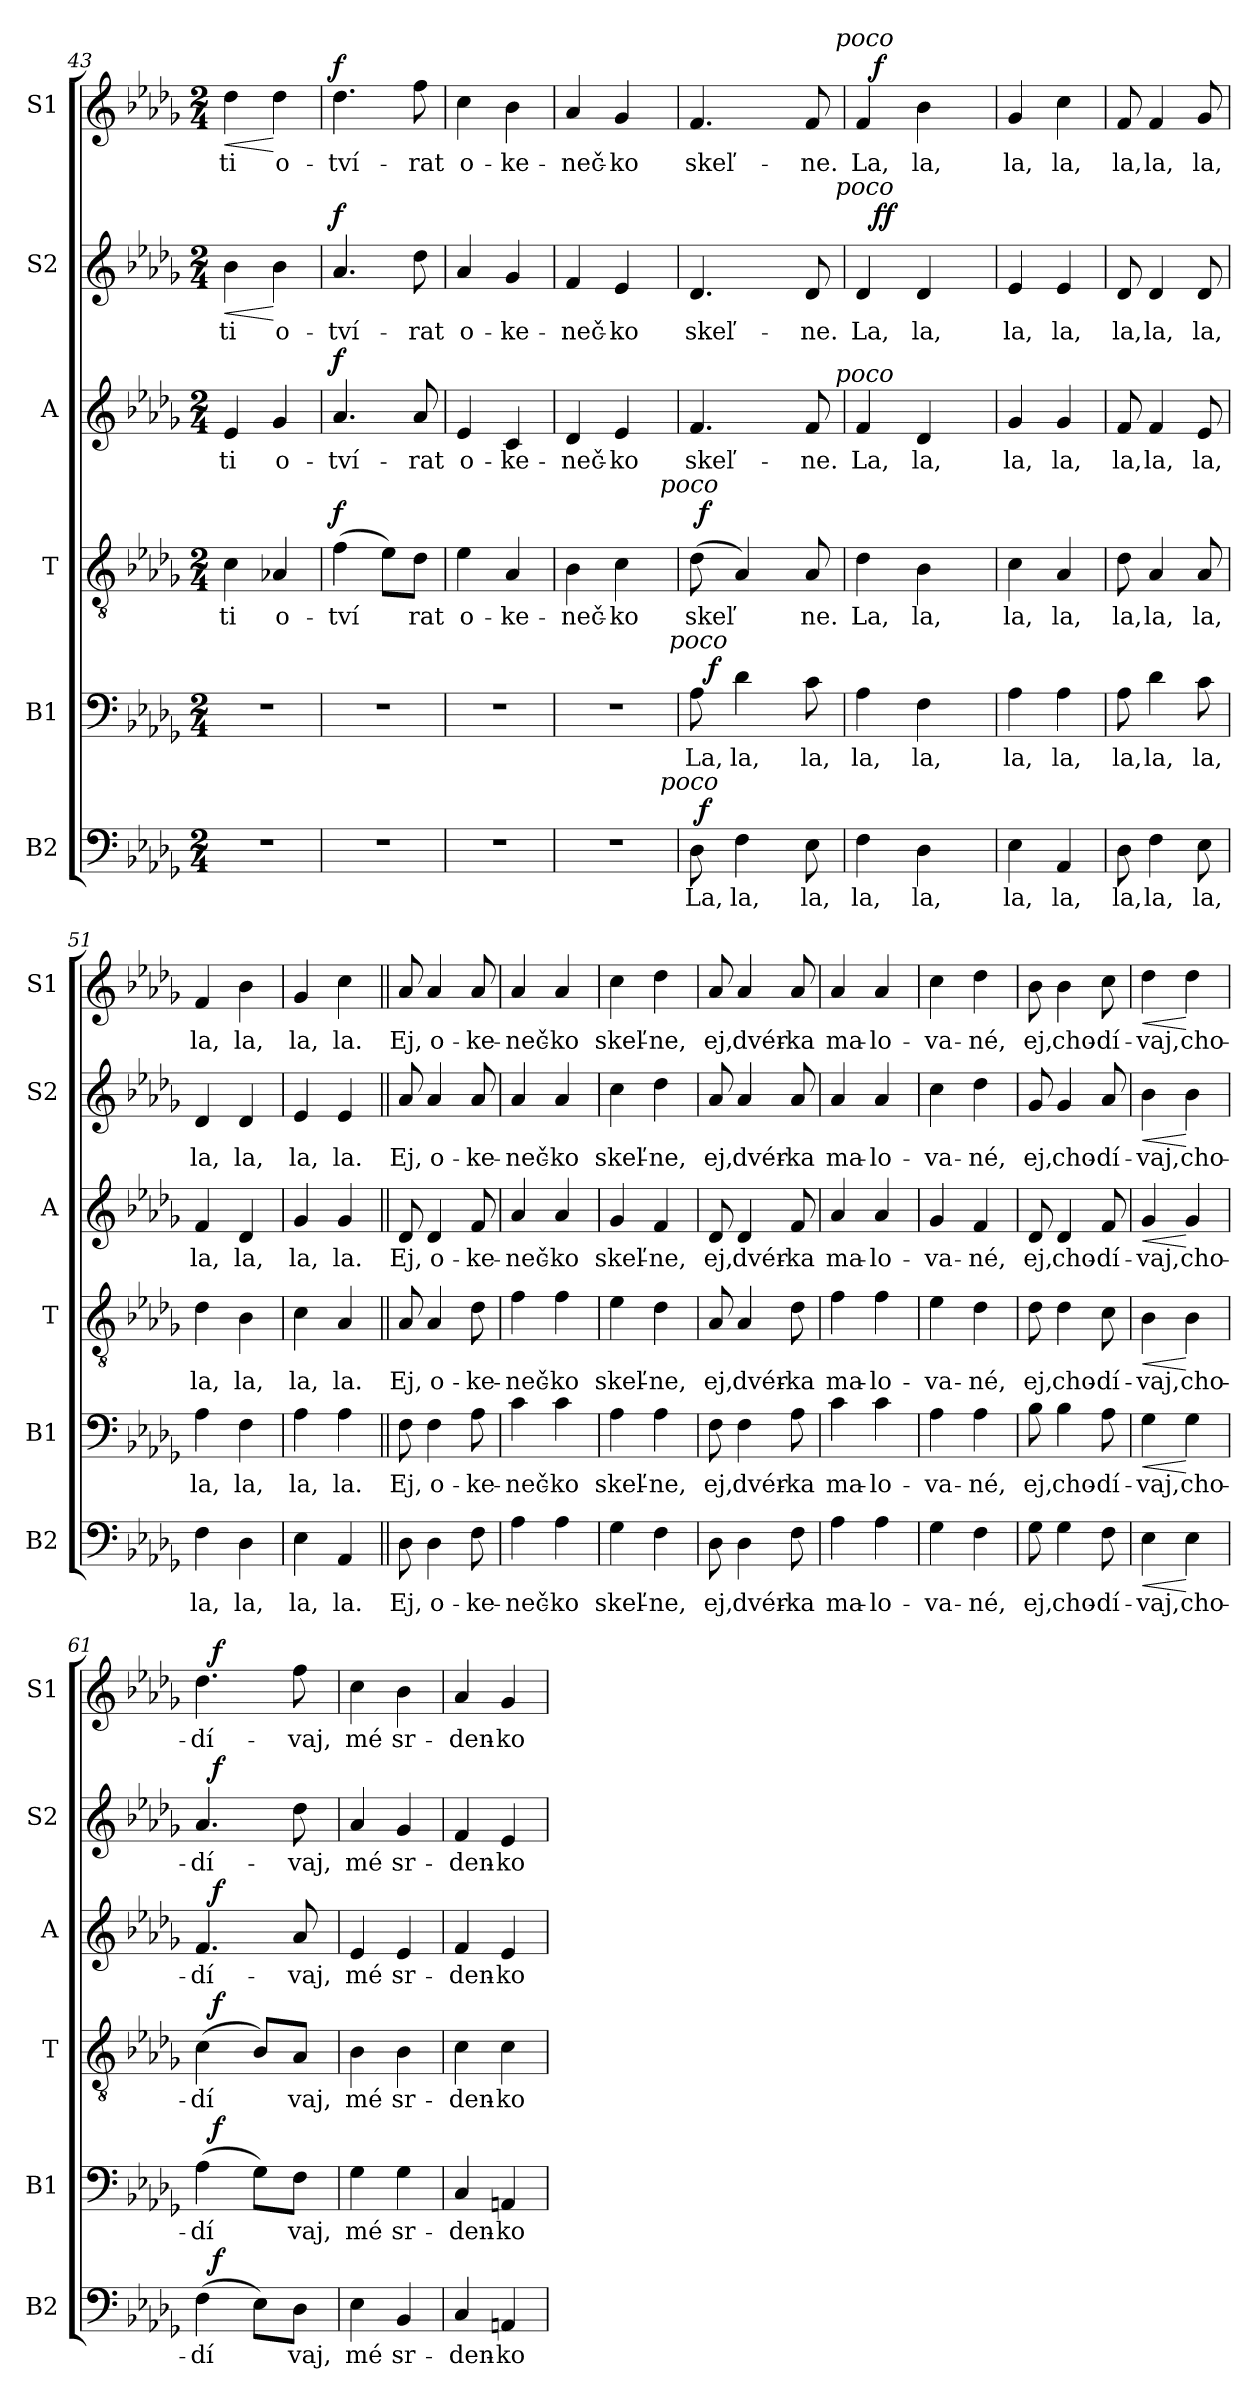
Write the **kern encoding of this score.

**kern	**text	**dynam	**kern	**text	**dynam	**kern	**text	**dynam	**kern	**text	**dynam	**kern	**text	**dynam	**kern	**text	**dynam
*part6	*part6	*part6	*part5	*part5	*part5	*part4	*part4	*part4	*part3	*part3	*part3	*part2	*part2	*part2	*part1	*part1	*part1
*staff6	*staff6	*staff6	*staff5	*staff5	*staff5	*staff4	*staff4	*staff4	*staff3	*staff3	*staff3	*staff2	*staff2	*staff2	*staff1	*staff1	*staff1
*I"B2	*	*	*I"B1	*	*	*I"T	*	*	*I"A	*	*	*I"S2	*	*	*I"S1	*	*
*I'B2	*	*	*I'B1	*	*	*I'T	*	*	*I'A	*	*	*I'S2	*	*	*I'S1	*	*
*clefF4	*	*	*clefF4	*	*	*clefGv2	*	*	*clefG2	*	*	*clefG2	*	*	*clefG2	*	*
*k[b-e-a-d-g-]	*	*	*k[b-e-a-d-g-]	*	*	*k[b-e-a-d-g-]	*	*	*k[b-e-a-d-g-]	*	*	*k[b-e-a-d-g-]	*	*	*k[b-e-a-d-g-]	*	*
*D-:	*	*	*D-:	*	*	*D-:	*	*	*D-:	*	*	*D-:	*	*	*D-:	*	*
*M2/4	*	*	*M2/4	*	*	*M2/4	*	*	*M2/4	*	*	*M2/4	*	*	*M2/4	*	*
=43	=43	=43	=43	=43	=43	=43	=43	=43	=43	=43	=43	=43	=43	=43	=43	=43	=43
!	!	!	!	!	!	!	!LO:LY:b:cj	!	!	!LO:LY:b:cj	!	!	!LO:LY:b:cj	!LO:HP:b	!	!LO:LY:b:cj	!LO:HP:b
2r	.	.	2r	.	.	4c\	ti	.	4e-/	ti	.	4b-\	ti	<	4dd-\	ti	<
!	!	!	!	!	!	!	!LO:LY:b:cj	!	!	!LO:LY:b:cj	!	!	!LO:LY:b:cj	!	!	!LO:LY:b:cj	!
.	.	.	.	.	.	4A-X/	o-	.	4g-/	o-	.	4b-\	o-	[	4dd-\	o-	[
=44	=44	=44	=44	=44	=44	=44	=44	=44	=44	=44	=44	=44	=44	=44	=44	=44	=44
!	!	!	!	!	!	!	!LO:LY:b:cj	!LO:DY:a	!	!LO:LY:b:cj	!LO:DY:a	!	!LO:LY:b:cj	!LO:DY:a	!	!LO:LY:b:cj	!LO:DY:a
2r	.	.	2r	.	.	(>4f\	-tví-	f	4.a-/	-tví-	f	4.a-/	-tví-	f	4.dd-\	-tví-	f
!	!	!	!	!	!	!	!LO:LY:b:cj	!	!	!	!	!	!	!	!	!	!
.	.	.	.	.	.	8e-\L)	--	.	.	.	.	.	.	.	.	.	.
!	!	!	!	!	!	!	!LO:LY:b:cj	!	!	!LO:LY:b:cj	!	!	!LO:LY:b:cj	!	!	!LO:LY:b:cj	!
.	.	.	.	.	.	8d-\J	-rat	.	8a-/	-rat	.	8dd-\	-rat	.	8ff\	-rat	.
!!LO:LB:g=z
=45	=45	=45	=45	=45	=45	=45	=45	=45	=45	=45	=45	=45	=45	=45	=45	=45	=45
!	!	!	!	!	!	!	!LO:LY:b:cj	!	!	!LO:LY:b:cj	!	!	!LO:LY:b:cj	!	!	!LO:LY:b:cj	!
2r	.	.	2r	.	.	4e-\	o-	.	4e-/	o-	.	4a-/	o-	.	4cc\	o-	.
!	!	!	!	!	!	!	!LO:LY:b:cj	!	!	!LO:LY:b:cj	!	!	!LO:LY:b:cj	!	!	!LO:LY:b:cj	!
.	.	.	.	.	.	4A-/	-ke-	.	4c/	-ke-	.	4g-/	-ke-	.	4b-\	-ke-	.
=46	=46	=46	=46	=46	=46	=46	=46	=46	=46	=46	=46	=46	=46	=46	=46	=46	=46
!	!	!	!	!	!	!	!LO:LY:b:cj	!	!	!LO:LY:b:cj	!	!	!LO:LY:b:cj	!	!	!LO:LY:b:cj	!
*^	*	*	*^	*	*	*^	*	*	*	*	*	*	*	*	*	*	*
2r	4...ryy	.	.	2r	4ryy	.	.	4B-\	4...ryy	-neč-	.	4d-/	-neč-	.	4f/	-neč-	.	4a-/	-neč-	.
!	!	!	!	!	!	!	!	!	!	!LO:LY:b:cj	!	!	!LO:LY:b:cj	!	!	!LO:LY:b:cj	!	!	!LO:LY:b:cj	!
.	.	.	.	.	8...ryy	.	.	4c\	.	-ko	.	4e-/	-ko	.	4e-/	-ko	.	4g-/	-ko	.
!	!	!	!	!	!	!	!	!	!LO:TX:a:i:t=poco	!	!	!	!	!	!	!	!	!	!	!
!	!LO:TX:a:i:t=poco	!	!	!	!	!	!	!	!	!	!	!	!	!	!	!	!	!	!	!
.	32ryy	.	.	.	.	.	.	.	32ryy	.	.	.	.	.	.	.	.	.	.	.
!	!	!	!	!	!LO:TX:a:i:t=poco	!	!	!	!	!	!	!	!	!	!	!	!	!	!	!
.	.	.	.	.	64ryy	.	.	.	.	.	.	.	.	.	.	.	.	.	.	.
=47	=47	=47	=47	=47	=47	=47	=47	=47	=47	=47	=47	=47	=47	=47	=47	=47	=47	=47	=47	=47
!	!	!LO:LY:b:cj	!	!	!	!LO:LY:b:cj	!	!	!	!LO:LY:b:cj	!	!	!LO:LY:b:cj	!	!	!LO:LY:b:cj	!	!	!LO:LY:b:cj	!
*	*	*	*	*	*	*	*	*	*	*	*	*^	*	*	*^	*	*	*^	*	*
8D-\	64ryy	La,	.	8A-\	32ryy	La,	.	(>8d-\	64ryy	skeľ-	.	4.f/	4ryy	skeľ-	.	4.d-/	4ryy	skeľ-	.	4.f/	4ryy	skeľ-	.
!	!	!	!LO:DY:a	!	!	!	!	!	!	!	!LO:DY:a	!	!	!	!	!	!	!	!	!	!	!	!
.	4ryy	.	f	.	.	.	.	.	4ryy	.	f	.	.	.	.	.	.	.	.	.	.	.	.
!	!	!	!	!	!	!	!LO:DY:a	!	!	!	!	!	!	!	!	!	!	!	!	!	!	!	!
.	.	.	.	.	4...ryy	.	f	.	.	.	.	.	.	.	.	.	.	.	.	.	.	.	.
!	!	!LO:LY:b:cj	!	!	!	!LO:LY:b:cj	!	!	!	!LO:LY:b:cj	!	!	!	!	!	!	!	!	!	!	!	!	!
4F\	.	la,	.	4d-\	.	la,	.	4A-/)	.	--	.	.	.	.	.	.	.	.	.	.	.	.	.
.	.	.	.	.	.	.	.	.	.	.	.	.	8...ryy	.	.	.	8...ryy	.	.	.	8...ryy	.	.
.	8...ryy	.	.	.	.	.	.	.	8...ryy	.	.	.	.	.	.	.	.	.	.	.	.	.	.
!	!	!LO:LY:b:cj	!	!	!	!LO:LY:b:cj	!	!	!	!LO:LY:b:cj	!	!	!	!LO:LY:b:cj	!	!	!	!LO:LY:b:cj	!	!	!	!LO:LY:b:cj	!
8E-\	.	la,	.	8c\	.	la,	.	8A-/	.	-ne.	.	8f/	.	-ne.	.	8d-/	.	-ne.	.	8f/	.	-ne.	.
!	!	!	!	!	!	!	!	!	!	!	!	!	!	!	!	!	!	!	!	!	!LO:TX:a:i:t=poco	!	!
!	!	!	!	!	!	!	!	!	!	!	!	!	!	!	!	!	!LO:TX:a:i:t=poco	!	!	!	!	!	!
!	!	!	!	!	!	!	!	!	!	!	!	!	!LO:TX:a:i:t=poco	!	!	!	!	!	!	!	!	!	!
.	.	.	.	.	.	.	.	.	.	.	.	.	64ryy	.	.	.	64ryy	.	.	.	64ryy	.	.
=48	=48	=48	=48	=48	=48	=48	=48	=48	=48	=48	=48	=48	=48	=48	=48	=48	=48	=48	=48	=48	=48	=48	=48
!	!	!LO:LY:b:cj	!	!	!	!LO:LY:b:cj	!	!	!	!LO:LY:b:cj	!	!	!	!LO:LY:b:cj	!	!	!	!LO:LY:b:cj	!	!	!	!LO:LY:b:cj	!
*v	*v	*	*	*	*	*	*	*v	*v	*	*	*v	*v	*	*	*	*	*	*	*	*	*	*
*	*	*	*v	*v	*	*	*	*	*	*	*	*	*	*	*	*	*	*	*	*
4F\	la,	.	4A-\	la,	.	4d-\	La,	.	4f/	La,	.	4d-/	32.ryy	La,	.	4f/	32.ryy	La,	.
!	!	!	!	!	!	!	!	!	!	!	!	!	!	!	!LO:DY:a	!	!	!	!
!	!	!	!	!	!	!	!	!	!	!	!	!	!	!	!LO:DY:n=1:b	!	!	!	!LO:DY:a
.	.	.	.	.	.	.	.	.	.	.	.	.	4ryy	.	f f	.	4ryy	.	f
!	!LO:LY:b:cj	!	!	!LO:LY:b:cj	!	!	!LO:LY:b:cj	!	!	!LO:LY:b:cj	!	!	!	!LO:LY:b:cj	!	!	!	!LO:LY:b:cj	!
4D-\	la,	.	4F\	la,	.	4B-\	la,	.	4d-/	la,	.	4d-/	.	la,	.	4b-\	.	la,	.
.	.	.	.	.	.	.	.	.	.	.	.	.	8ryy	.	.	.	8ryy	.	.
.	.	.	.	.	.	.	.	.	.	.	.	.	16ryy	.	.	.	16ryy	.	.
.	.	.	.	.	.	.	.	.	.	.	.	.	64ryy	.	.	.	64ryy	.	.
=49	=49	=49	=49	=49	=49	=49	=49	=49	=49	=49	=49	=49	=49	=49	=49	=49	=49	=49	=49
!	!LO:LY:b:cj	!	!	!LO:LY:b:cj	!	!	!LO:LY:b:cj	!	!	!LO:LY:b:cj	!	!	!	!LO:LY:b:cj	!	!	!	!LO:LY:b:cj	!
*	*	*	*	*	*	*	*	*	*	*	*	*v	*v	*	*	*	*	*	*
*	*	*	*	*	*	*	*	*	*	*	*	*	*	*	*v	*v	*	*
4E-\	la,	.	4A-\	la,	.	4c\	la,	.	4g-/	la,	.	4e-/	la,	.	4g-/	la,	.
!	!LO:LY:b:cj	!	!	!LO:LY:b:cj	!	!	!LO:LY:b:cj	!	!	!LO:LY:b:cj	!	!	!LO:LY:b:cj	!	!	!LO:LY:b:cj	!
4AA-/	la,	.	4A-\	la,	.	4A-/	la,	.	4g-/	la,	.	4e-/	la,	.	4cc\	la,	.
=50	=50	=50	=50	=50	=50	=50	=50	=50	=50	=50	=50	=50	=50	=50	=50	=50	=50
!	!LO:LY:b:cj	!	!	!LO:LY:b:cj	!	!	!LO:LY:b:cj	!	!	!LO:LY:b:cj	!	!	!LO:LY:b:cj	!	!	!LO:LY:b:cj	!
8D-\	la,	.	8A-\	la,	.	8d-\	la,	.	8f/	la,	.	8d-/	la,	.	8f/	la,	.
!	!LO:LY:b:cj	!	!	!LO:LY:b:cj	!	!	!LO:LY:b:cj	!	!	!LO:LY:b:cj	!	!	!LO:LY:b:cj	!	!	!LO:LY:b:cj	!
4F\	la,	.	4d-\	la,	.	4A-/	la,	.	4f/	la,	.	4d-/	la,	.	4f/	la,	.
!	!LO:LY:b:cj	!	!	!LO:LY:b:cj	!	!	!LO:LY:b:cj	!	!	!LO:LY:b:cj	!	!	!LO:LY:b:cj	!	!	!LO:LY:b:cj	!
8E-\	la,	.	8c\	la,	.	8A-/	la,	.	8e-/	la,	.	8d-/	la,	.	8g-/	la,	.
=51	=51	=51	=51	=51	=51	=51	=51	=51	=51	=51	=51	=51	=51	=51	=51	=51	=51
!	!LO:LY:b:cj	!	!	!LO:LY:b:cj	!	!	!LO:LY:b:cj	!	!	!LO:LY:b:cj	!	!	!LO:LY:b:cj	!	!	!LO:LY:b:cj	!
4F\	la,	.	4A-\	la,	.	4d-\	la,	.	4f/	la,	.	4d-/	la,	.	4f/	la,	.
!	!LO:LY:b:cj	!	!	!LO:LY:b:cj	!	!	!LO:LY:b:cj	!	!	!LO:LY:b:cj	!	!	!LO:LY:b:cj	!	!	!LO:LY:b:cj	!
4D-\	la,	.	4F\	la,	.	4B-\	la,	.	4d-/	la,	.	4d-/	la,	.	4b-\	la,	.
!!LO:PB:g=z
=52	=52	=52	=52	=52	=52	=52	=52	=52	=52	=52	=52	=52	=52	=52	=52	=52	=52
!	!LO:LY:b:cj	!	!	!LO:LY:b:cj	!	!	!LO:LY:b:cj	!	!	!LO:LY:b:cj	!	!	!LO:LY:b:cj	!	!	!LO:LY:b:cj	!
4E-\	la,	.	4A-\	la,	.	4c\	la,	.	4g-/	la,	.	4e-/	la,	.	4g-/	la,	.
!	!LO:LY:b:cj	!	!	!LO:LY:b:cj	!	!	!LO:LY:b:cj	!	!	!LO:LY:b:cj	!	!	!LO:LY:b:cj	!	!	!LO:LY:b:cj	!
4AA-/	la.	.	4A-\	la.	.	4A-/	la.	.	4g-/	la.	.	4e-/	la.	.	4cc\	la.	.
=53||	=53||	=53||	=53||	=53||	=53||	=53||	=53||	=53||	=53||	=53||	=53||	=53||	=53||	=53||	=53||	=53||	=53||
!	!LO:LY:b:cj	!	!	!LO:LY:b:cj	!	!	!LO:LY:b:cj	!	!	!LO:LY:b:cj	!	!	!LO:LY:b:cj	!	!	!LO:LY:b:cj	!
8D-\	Ej,	.	8F\	Ej,	.	8A-/	Ej,	.	8d-/	Ej,	.	8a-/	Ej,	.	8a-/	Ej,	.
!	!LO:LY:b:cj	!	!	!LO:LY:b:cj	!	!	!LO:LY:b:cj	!	!	!LO:LY:b:cj	!	!	!LO:LY:b:cj	!	!	!LO:LY:b:cj	!
4D-\	o-	.	4F\	o-	.	4A-/	o-	.	4d-/	o-	.	4a-/	o-	.	4a-/	o-	.
!	!LO:LY:b:cj	!	!	!LO:LY:b:cj	!	!	!LO:LY:b:cj	!	!	!LO:LY:b:cj	!	!	!LO:LY:b:cj	!	!	!LO:LY:b:cj	!
8F\	-ke-	.	8A-\	-ke-	.	8d-\	-ke-	.	8f/	-ke-	.	8a-/	-ke-	.	8a-/	-ke-	.
=54	=54	=54	=54	=54	=54	=54	=54	=54	=54	=54	=54	=54	=54	=54	=54	=54	=54
!	!LO:LY:b:cj	!	!	!LO:LY:b:cj	!	!	!LO:LY:b:cj	!	!	!LO:LY:b:cj	!	!	!LO:LY:b:cj	!	!	!LO:LY:b:cj	!
4A-\	-neč-	.	4c\	-neč-	.	4f\	-neč-	.	4a-/	-neč-	.	4a-/	-neč-	.	4a-/	-neč-	.
!	!LO:LY:b:cj	!	!	!LO:LY:b:cj	!	!	!LO:LY:b:cj	!	!	!LO:LY:b:cj	!	!	!LO:LY:b:cj	!	!	!LO:LY:b:cj	!
4A-\	-ko	.	4c\	-ko	.	4f\	-ko	.	4a-/	-ko	.	4a-/	-ko	.	4a-/	-ko	.
=55	=55	=55	=55	=55	=55	=55	=55	=55	=55	=55	=55	=55	=55	=55	=55	=55	=55
!	!LO:LY:b:cj	!	!	!LO:LY:b:cj	!	!	!LO:LY:b:cj	!	!	!LO:LY:b:cj	!	!	!LO:LY:b:cj	!	!	!LO:LY:b:cj	!
4G-\	skeľ-	.	4A-\	skeľ-	.	4e-\	skeľ-	.	4g-/	skeľ-	.	4cc\	skeľ-	.	4cc\	skeľ-	.
!	!LO:LY:b:cj	!	!	!LO:LY:b:cj	!	!	!LO:LY:b:cj	!	!	!LO:LY:b:cj	!	!	!LO:LY:b:cj	!	!	!LO:LY:b:cj	!
4F\	-ne,	.	4A-\	-ne,	.	4d-\	-ne,	.	4f/	-ne,	.	4dd-\	-ne,	.	4dd-\	-ne,	.
=56	=56	=56	=56	=56	=56	=56	=56	=56	=56	=56	=56	=56	=56	=56	=56	=56	=56
!	!LO:LY:b:cj	!	!	!LO:LY:b:cj	!	!	!LO:LY:b:cj	!	!	!LO:LY:b:cj	!	!	!LO:LY:b:cj	!	!	!LO:LY:b:cj	!
8D-\	ej,	.	8F\	ej,	.	8A-/	ej,	.	8d-/	ej,	.	8a-/	ej,	.	8a-/	ej,	.
!	!LO:LY:b:cj	!	!	!LO:LY:b:cj	!	!	!LO:LY:b:cj	!	!	!LO:LY:b:cj	!	!	!LO:LY:b:cj	!	!	!LO:LY:b:cj	!
4D-\	dvér-	.	4F\	dvér-	.	4A-/	dvér-	.	4d-/	dvér-	.	4a-/	dvér-	.	4a-/	dvér-	.
!	!LO:LY:b:cj	!	!	!LO:LY:b:cj	!	!	!LO:LY:b:cj	!	!	!LO:LY:b:cj	!	!	!LO:LY:b:cj	!	!	!LO:LY:b:cj	!
8F\	-ka	.	8A-\	-ka	.	8d-\	-ka	.	8f/	-ka	.	8a-/	-ka	.	8a-/	-ka	.
=57	=57	=57	=57	=57	=57	=57	=57	=57	=57	=57	=57	=57	=57	=57	=57	=57	=57
!	!LO:LY:b:cj	!	!	!LO:LY:b:cj	!	!	!LO:LY:b:cj	!	!	!LO:LY:b:cj	!	!	!LO:LY:b:cj	!	!	!LO:LY:b:cj	!
4A-\	ma-	.	4c\	ma-	.	4f\	ma-	.	4a-/	ma-	.	4a-/	ma-	.	4a-/	ma-	.
!	!LO:LY:b:cj	!	!	!LO:LY:b:cj	!	!	!LO:LY:b:cj	!	!	!LO:LY:b:cj	!	!	!LO:LY:b:cj	!	!	!LO:LY:b:cj	!
4A-\	-lo-	.	4c\	-lo-	.	4f\	-lo-	.	4a-/	-lo-	.	4a-/	-lo-	.	4a-/	-lo-	.
=58	=58	=58	=58	=58	=58	=58	=58	=58	=58	=58	=58	=58	=58	=58	=58	=58	=58
!	!LO:LY:b:cj	!	!	!LO:LY:b:cj	!	!	!LO:LY:b:cj	!	!	!LO:LY:b:cj	!	!	!LO:LY:b:cj	!	!	!LO:LY:b:cj	!
4G-\	-va-	.	4A-\	-va-	.	4e-\	-va-	.	4g-/	-va-	.	4cc\	-va-	.	4cc\	-va-	.
!	!LO:LY:b:cj	!	!	!LO:LY:b:cj	!	!	!LO:LY:b:cj	!	!	!LO:LY:b:cj	!	!	!LO:LY:b:cj	!	!	!LO:LY:b:cj	!
4F\	-né,	.	4A-\	-né,	.	4d-\	-né,	.	4f/	-né,	.	4dd-\	-né,	.	4dd-\	-né,	.
!!LO:PB:g=z
=59	=59	=59	=59	=59	=59	=59	=59	=59	=59	=59	=59	=59	=59	=59	=59	=59	=59
!	!LO:LY:b:cj	!	!	!LO:LY:b:cj	!	!	!LO:LY:b:cj	!	!	!LO:LY:b:cj	!	!	!LO:LY:b:cj	!	!	!LO:LY:b:cj	!
8G-\	ej,	.	8B-\	ej,	.	8d-\	ej,	.	8d-/	ej,	.	8g-/	ej,	.	8b-\	ej,	.
!	!LO:LY:b:cj	!	!	!LO:LY:b:cj	!	!	!LO:LY:b:cj	!	!	!LO:LY:b:cj	!	!	!LO:LY:b:cj	!	!	!LO:LY:b:cj	!
4G-\	cho-	.	4B-\	cho-	.	4d-\	cho-	.	4d-/	cho-	.	4g-/	cho-	.	4b-\	cho-	.
!	!LO:LY:b:cj	!	!	!LO:LY:b:cj	!	!	!LO:LY:b:cj	!	!	!LO:LY:b:cj	!	!	!LO:LY:b:cj	!	!	!LO:LY:b:cj	!
8F\	-dí-	.	8A-\	-dí-	.	8c\	-dí-	.	8f/	-dí-	.	8a-/	-dí-	.	8cc\	-dí-	.
=60	=60	=60	=60	=60	=60	=60	=60	=60	=60	=60	=60	=60	=60	=60	=60	=60	=60
!	!LO:LY:b:cj	!LO:HP:b	!	!LO:LY:b:cj	!LO:HP:b	!	!LO:LY:b:cj	!LO:HP:b	!	!LO:LY:b:cj	!LO:HP:b	!	!LO:LY:b:cj	!LO:HP:b	!	!LO:LY:b:cj	!LO:HP:b
4E-\	-vaj,	<	4G-\	-vaj,	<	4B-\	-vaj,	<	4g-/	-vaj,	<	4b-\	-vaj,	<	4dd-\	-vaj,	<
!	!LO:LY:b:cj	!	!	!LO:LY:b:cj	!	!	!LO:LY:b:cj	!	!	!LO:LY:b:cj	!	!	!LO:LY:b:cj	!	!	!LO:LY:b:cj	!
4E-\	cho-	[	4G-\	cho-	[	4B-\	cho-	[	4g-/	cho-	[	4b-\	cho-	[	4dd-\	cho-	[
=61	=61	=61	=61	=61	=61	=61	=61	=61	=61	=61	=61	=61	=61	=61	=61	=61	=61
!	!	!	!	!	!	!	!	!	!	!	!	!LO:TX:a:i:t=più	!	!	!	!	!
!	!	!	!	!	!	!	!	!	!LO:TX:a:i:t=più	!	!	!	!	!	!	!	!
!	!	!	!	!	!	!LO:TX:a:i:t=più	!	!	!	!	!	!	!	!	!	!	!
!	!	!	!LO:TX:a:i:t=più	!	!	!	!	!	!	!	!	!	!	!	!	!	!
!LO:TX:a:i:t=più	!	!	!	!	!	!	!	!	!	!	!	!	!	!	!	!	!
!	!LO:LY:b:cj	!	!	!LO:LY:b:cj	!	!	!LO:LY:b:cj	!	!	!LO:LY:b:cj	!	!	!LO:LY:b:cj	!	!	!LO:LY:b:cj	!
*^	*	*	*^	*	*	*^	*	*	*^	*	*	*^	*	*	*^	*	*
(>4F\	32.ryy	-dí-	.	(>4A-\	32.ryy	-dí-	.	(>4c\	32.ryy	-dí-	.	4.f/	32.ryy	-dí-	.	4.a-/	32.ryy	-dí-	.	4.dd-\	32.ryy	-dí-	.
!	!	!	!LO:DY:a	!	!	!	!LO:DY:a	!	!	!	!LO:DY:a	!	!	!	!LO:DY:a	!	!	!	!LO:DY:a	!	!	!	!LO:DY:a
.	4ryy	.	f	.	4ryy	.	f	.	4ryy	.	f	.	4ryy	.	f	.	4ryy	.	f	.	4ryy	.	f
!	!	!LO:LY:b:cj	!	!	!	!LO:LY:b:cj	!	!	!	!LO:LY:b:cj	!	!	!	!	!	!	!	!	!	!	!	!	!
8E-\L)	.	--	.	8G-\L)	.	--	.	8B-/L)	.	--	.	.	.	.	.	.	.	.	.	.	.	.	.
.	8ryy	.	.	.	8ryy	.	.	.	8ryy	.	.	.	8ryy	.	.	.	8ryy	.	.	.	8ryy	.	.
!	!	!LO:LY:b:cj	!	!	!	!LO:LY:b:cj	!	!	!	!LO:LY:b:cj	!	!	!	!LO:LY:b:cj	!	!	!	!LO:LY:b:cj	!	!	!	!LO:LY:b:cj	!
8D-\J	.	-vaj,	.	8F\J	.	-vaj,	.	8A-/J	.	-vaj,	.	8a-/	.	-vaj,	.	8dd-\	.	-vaj,	.	8ff\	.	-vaj,	.
.	16ryy	.	.	.	16ryy	.	.	.	16ryy	.	.	.	16ryy	.	.	.	16ryy	.	.	.	16ryy	.	.
.	64ryy	.	.	.	64ryy	.	.	.	64ryy	.	.	.	64ryy	.	.	.	64ryy	.	.	.	64ryy	.	.
=62	=62	=62	=62	=62	=62	=62	=62	=62	=62	=62	=62	=62	=62	=62	=62	=62	=62	=62	=62	=62	=62	=62	=62
!	!	!LO:LY:b:cj	!	!	!	!LO:LY:b:cj	!	!	!	!LO:LY:b:cj	!	!	!	!LO:LY:b:cj	!	!	!	!LO:LY:b:cj	!	!	!	!LO:LY:b:cj	!
*v	*v	*	*	*	*	*	*	*v	*v	*	*	*v	*v	*	*	*v	*v	*	*	*v	*v	*	*
*	*	*	*v	*v	*	*	*	*	*	*	*	*	*	*	*	*	*	*
4E-\	mé	.	4G-\	mé	.	4B-\	mé	.	4e-/	mé	.	4a-/	mé	.	4cc\	mé	.
!	!LO:LY:b:cj	!	!	!LO:LY:b:cj	!	!	!LO:LY:b:cj	!	!	!LO:LY:b:cj	!	!	!LO:LY:b:cj	!	!	!LO:LY:b:cj	!
4BB-/	sr-	.	4G-\	sr-	.	4B-\	sr-	.	4e-/	sr-	.	4g-/	sr-	.	4b-\	sr-	.
=63	=63	=63	=63	=63	=63	=63	=63	=63	=63	=63	=63	=63	=63	=63	=63	=63	=63
!	!LO:LY:b:cj	!	!	!LO:LY:b:cj	!	!	!LO:LY:b:cj	!	!	!LO:LY:b:cj	!	!	!LO:LY:b:cj	!	!	!LO:LY:b:cj	!
4C/	-den-	.	4C/	-den-	.	4c\	-den-	.	4f/	-den-	.	4f/	-den-	.	4a-/	-den-	.
!	!LO:LY:b:cj	!	!	!LO:LY:b:cj	!	!	!LO:LY:b:cj	!	!	!LO:LY:b:cj	!	!	!LO:LY:b:cj	!	!	!LO:LY:b:cj	!
4AAn/	-ko	.	4AAn/	-ko	.	4c\	-ko	.	4e-/	-ko	.	4e-/	-ko	.	4g-/	-ko	.
=	=	=	=	=	=	=	=	=	=	=	=	=	=	=	=	=	=
*-	*-	*-	*-	*-	*-	*-	*-	*-	*-	*-	*-	*-	*-	*-	*-	*-	*-
